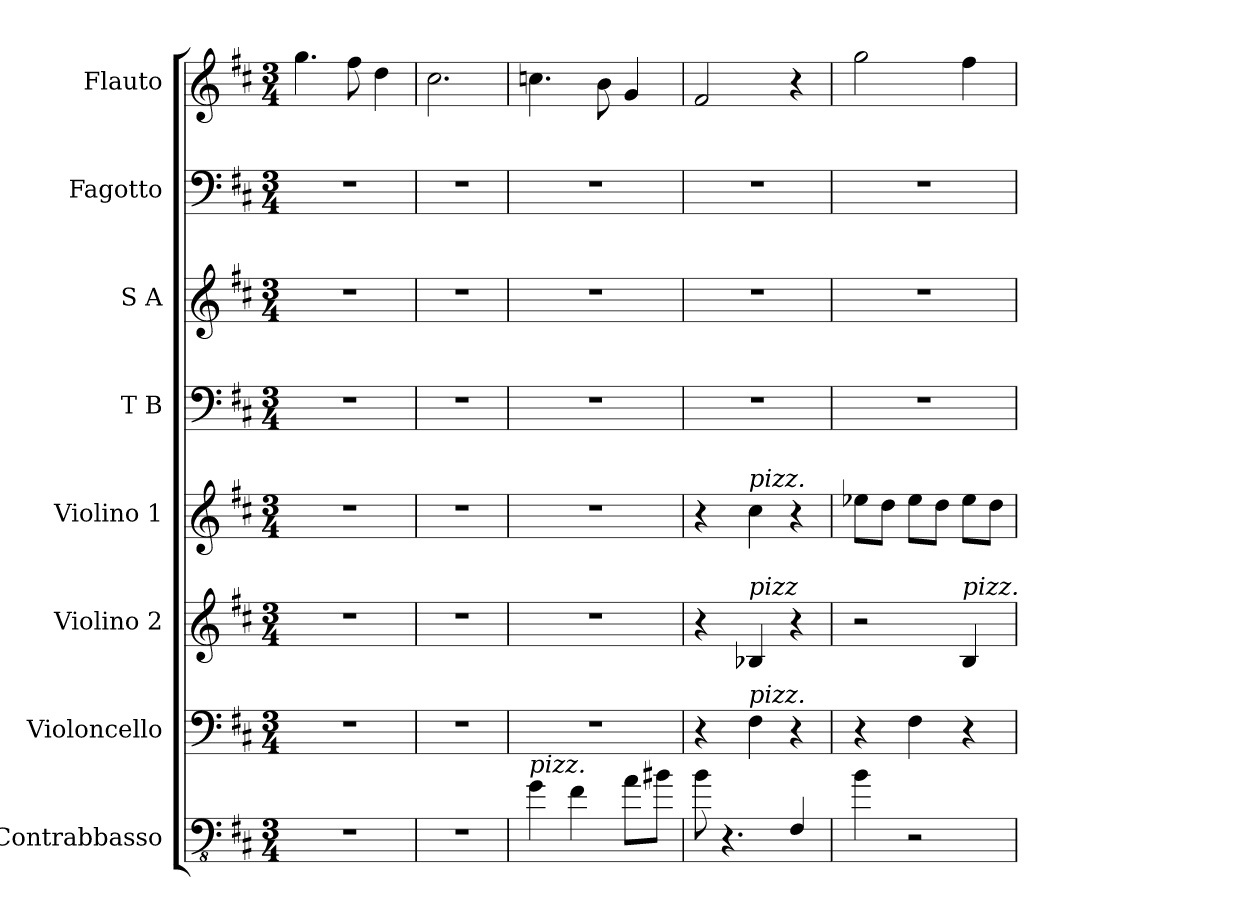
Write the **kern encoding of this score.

**kern	**kern	**kern	**kern	**kern	**kern	**kern	**kern
*part8	*part7	*part6	*part5	*part4	*part3	*part2	*part1
*staff8	*staff7	*staff6	*staff5	*staff4	*staff3	*staff2	*staff1
*I"Contrabbasso	*I"Violoncello	*I"Violino 2	*I"Violino 1	*I"T B	*I"S A	*I"Fagotto	*I"Flauto
*I'C-b.	*I'V-c.	*I'V-no 2	*I'V-no 1	*I'T B	*I'S A	*I'Fag.	*I'Fl.
*clefFv4	*clefF4	*clefG2	*clefG2	*clefF4	*clefG2	*clefF4	*clefG2
*ITrd7c12	*	*	*	*	*	*	*
*k[f#c#]	*k[f#c#]	*k[f#c#]	*k[f#c#]	*k[f#c#]	*k[f#c#]	*k[f#c#]	*k[f#c#]
*M3/4	*M3/4	*M3/4	*M3/4	*M3/4	*M3/4	*M3/4	*M3/4
*MM75	*MM75	*MM75	*MM75	*MM75	*MM75	*MM75	*MM75
=1	=1	=1	=1	=1	=1	=1	=1
2.r	2.r	2.r	2.r	2.r	2.r	2.r	4.gg\
.	.	.	.	.	.	.	8ff#\
.	.	.	.	.	.	.	4dd\
=2	=2	=2	=2	=2	=2	=2	=2
2.r	2.r	2.r	2.r	2.r	2.r	2.r	2.cc#\
=3	=3	=3	=3	=3	=3	=3	=3
!LO:TX:a:i:t=pizz.	!	!	!	!	!	!	!
4GG\	2.r	2.r	2.r	2.r	2.r	2.r	4.ccn\
4FF#\	.	.	.	.	.	.	.
.	.	.	.	.	.	.	8b\
8AA\L	.	.	.	.	.	.	4g/
8BB#X\J	.	.	.	.	.	.	.
=4	=4	=4	=4	=4	=4	=4	=4
8BB\	4r	4r	4r	2.r	2.r	2.r	2f#/
4.r	.	.	.	.	.	.	.
!	!	!	!LO:TX:a:i:t=pizz.	!	!	!	!
!	!	!LO:TX:a:i:t=pizz	!	!	!	!	!
!	!LO:TX:a:i:t=pizz.	!	!	!	!	!	!
.	4F#\	4B-X/	4cc#\	.	.	.	.
4FFF#/	4r	4r	4r	.	.	.	4r
=5	=5	=5	=5	=5	=5	=5	=5
4BB\	4r	2r	8ee-X\L	2.r	2.r	2.r	2gg\
.	.	.	8dd\J	.	.	.	.
2r	4F#\	.	8ee-\L	.	.	.	.
.	.	.	8dd\J	.	.	.	.
!	!	!LO:TX:a:i:t=pizz.	!	!	!	!	!
.	4r	4B/	8ee-\L	.	.	.	4ff#\
.	.	.	8dd\J	.	.	.	.
=	=	=	=	=	=	=	=
*-	*-	*-	*-	*-	*-	*-	*-
